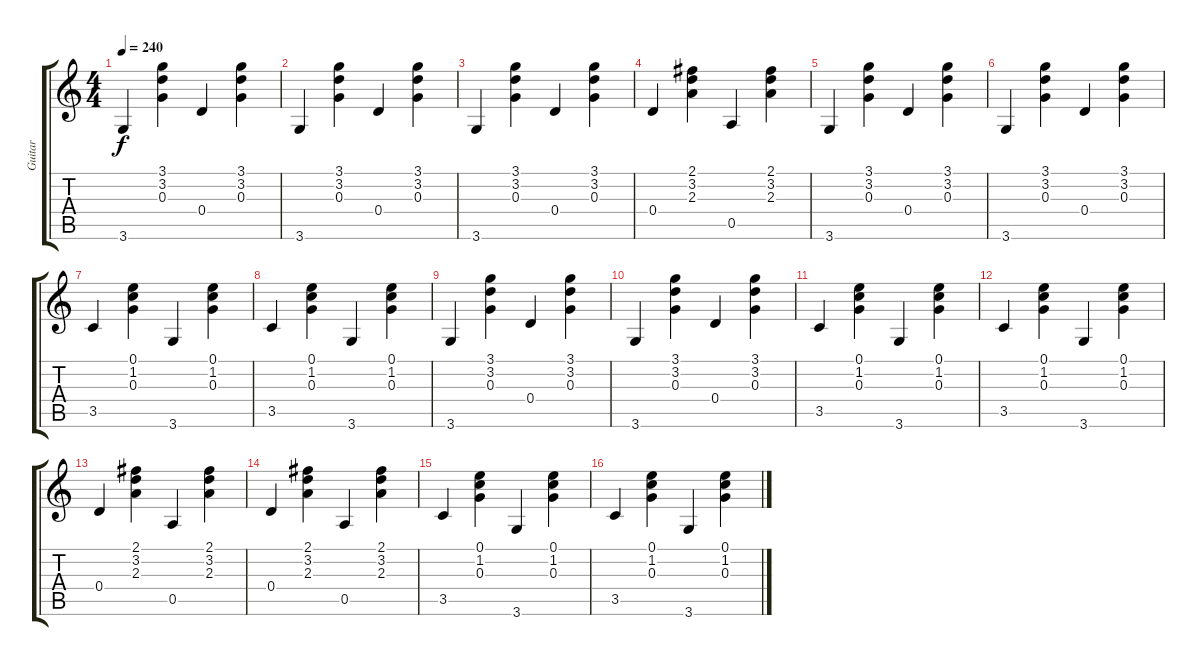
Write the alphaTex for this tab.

\track ("Guitar" "Guitar") {instrument acousticguitarsteel}
\staff {score tabs}
\tuning (E4 B3 G3 D3 A2 E2) {hide}
\ts (4 4)
\tempo 240
\clef g2
\ks c
3.6.4{dy f} (3.1 3.2 0.3).4 0.4.4 (3.1 3.2 0.3).4 |
3.6.4 (3.1 3.2 0.3).4 0.4.4 (3.1 3.2 0.3).4 |
3.6.4 (3.1 3.2 0.3).4 0.4.4 (3.1 3.2 0.3).4 |
0.4.4 (2.1 3.2 2.3).4 0.5.4 (2.1 3.2 2.3).4 |
3.6.4 (3.1 3.2 0.3).4 0.4.4 (3.1 3.2 0.3).4 |
3.6.4 (3.1 3.2 0.3).4 0.4.4 (3.1 3.2 0.3).4 |
3.5.4 (0.1 1.2 0.3).4 3.6.4 (0.1 1.2 0.3).4 |
3.5.4 (0.1 1.2 0.3).4 3.6.4 (0.1 1.2 0.3).4 |
3.6.4 (3.1 3.2 0.3).4 0.4.4 (3.1 3.2 0.3).4 |
3.6.4 (3.1 3.2 0.3).4 0.4.4 (3.1 3.2 0.3).4 |
3.5.4 (0.1 1.2 0.3).4 3.6.4 (0.1 1.2 0.3).4 |
3.5.4 (0.1 1.2 0.3).4 3.6.4 (0.1 1.2 0.3).4 |
0.4.4 (2.1 3.2 2.3).4 0.5.4 (2.1 3.2 2.3).4 |
0.4.4 (2.1 3.2 2.3).4 0.5.4 (2.1 3.2 2.3).4 |
3.5.4 (0.1 1.2 0.3).4 3.6.4 (0.1 1.2 0.3).4 |
3.5.4 (0.1 1.2 0.3).4 3.6.4 (0.1 1.2 0.3).4
